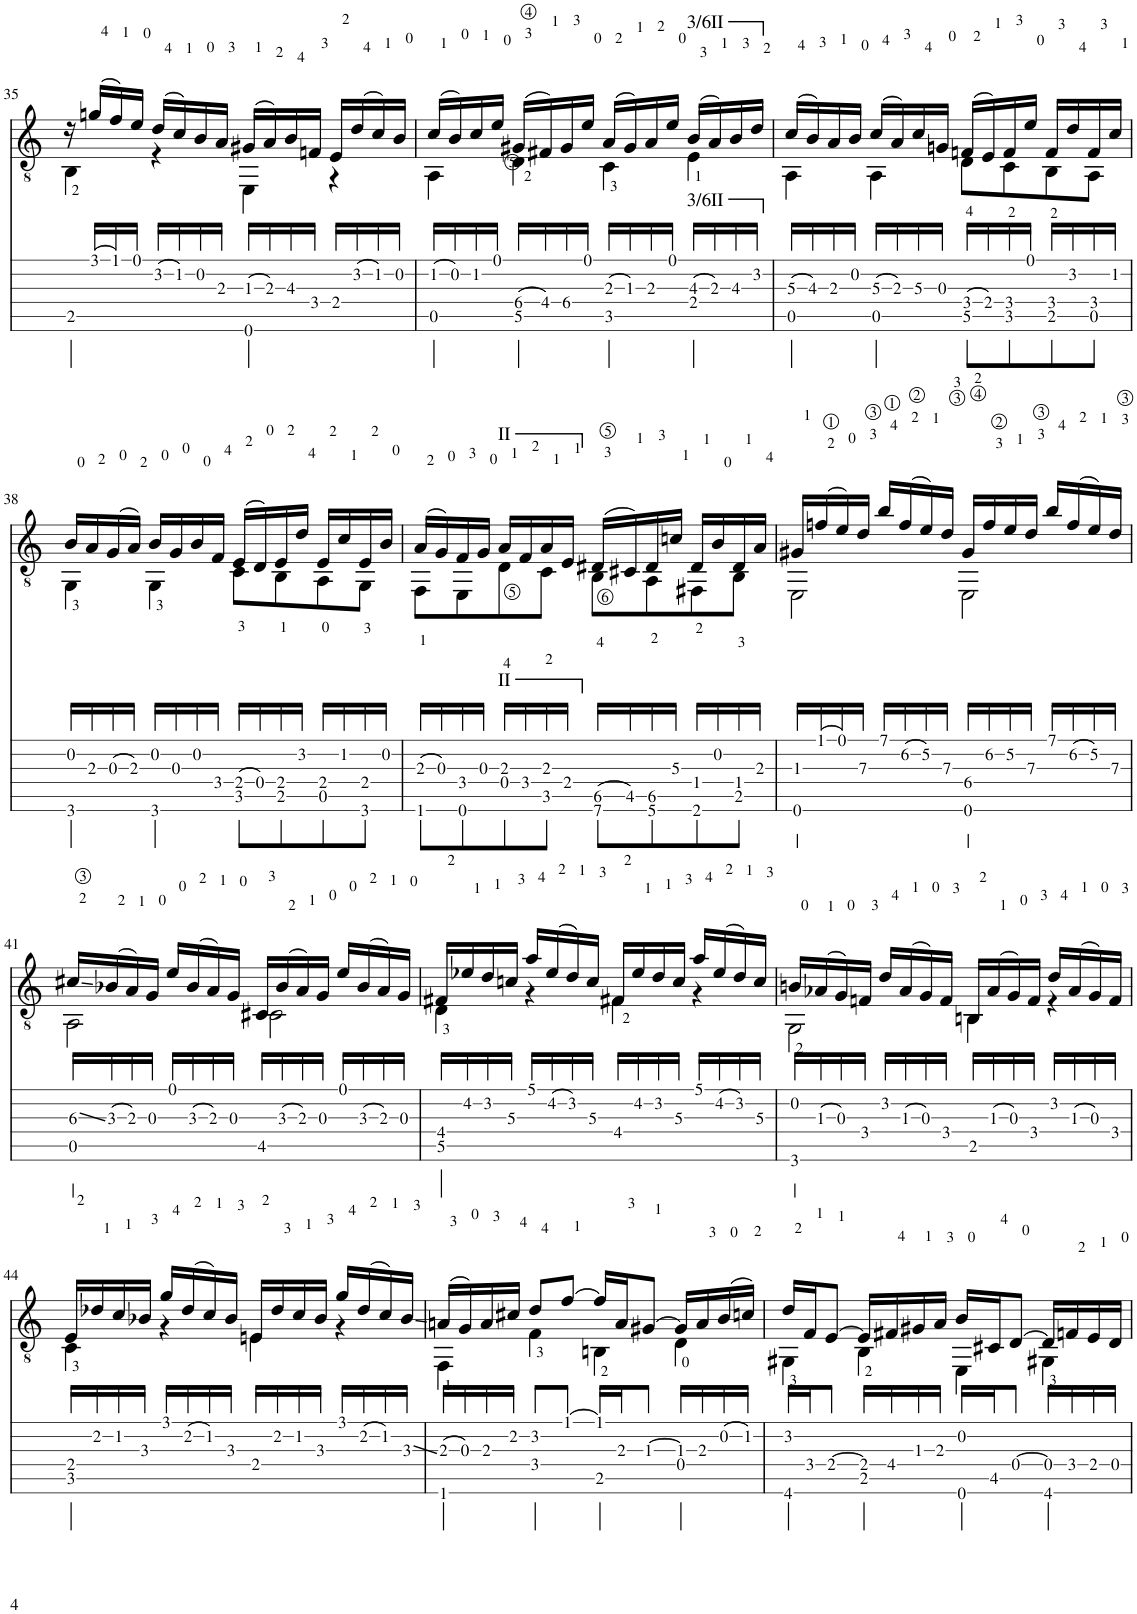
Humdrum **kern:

**kern	**kern
*part2	*part1
*staff2	*staff1
*I"Classical Guitar [Tablature]	*I"Klassieke gitaar
!!LO:PB:g=z
*	*clefGv2
*k[]	*k[]
*M2/2	*M2/2
*met(c|)	*met(c|)
=35	=35
*^	*^
16r	4BB\	16r	4BB\
(16gn/LL	.	(16gn/LL	.
16f/)	.	16f/)	.
16e/JJ	.	16e/JJ	.
(16d/LL	4r	(16d/LL	4r
16c/)	.	16c/)	.
16B/	.	16B/	.
16A/JJ	.	16A/JJ	.
(16G#X/LL	4EE\	(16G#X/LL	4EE\
16A/)	.	16A/)	.
16B/	.	16B/	.
16Fn/JJ	.	16Fn/JJ	.
16E/LL	4r	16E/LL	4r
(16d/	.	(16d/	.
16c/)	.	16c/)	.
16B/JJ	.	16B/JJ	.
=36	=36	=36	=36
(16c/LL	4AA\	(16c/LL	4AA\
16B/)	.	16B/)	.
16c/	.	16c/	.
16e/JJ	.	16e/JJ	.
(16G#X/LL	4D\	(16G#X/LL	4D<\
16F#X/)	.	16F#X/)	.
16G#/	.	16G#/	.
16e/JJ	.	16e/JJ	.
(16A/LL	4C\	(16A/LL	4C\
16G#/)	.	16G#/)	.
16A/	.	16A/	.
16e/JJ	.	16e/JJ	.
!	!	!LO:TX:a:t=3/6II	!
!LO:TX:a:t=3/6II	!	!	!
(16B/LL	4E\	(16B/LL	4E\
16A/)	.	16A/)	.
16B/	.	16B/	.
16d/JJ	.	16d/JJ	.
=37	=37	=37	=37
(16c/LL	4AA\	(16c/LL	4AA\
16B/)	.	16B/)	.
16A/	.	16A/	.
16B/JJ	.	16B/JJ	.
(16c/LL	4AA\	(16c/LL	4AA\
16A/)	.	16A/)	.
16c/	.	16c/	.
16Gn/JJ	.	16Gn/JJ	.
(16Fn/LL	8D\L	(16Fn/LL	8D<\L
16E/)	.	16E/)	.
16F/	8C\	16F/	8C<\
16e/JJ	.	16e/JJ	.
16F/LL	8BB\	16F/LL	8BB<\
16d/	.	16d/	.
16F/	8AA\J	16F/	8AA\J
16c/JJ	.	16c/JJ	.
!!LO:LB:g=z	!!
=38	=38	=38	=38
16B/LL	4GG\	16B/LL	4GG\
16A/	.	16A/	.
(16G/	.	(16G/	.
16A/JJ)	.	16A/JJ)	.
16B/LL	4GG\	16B/LL	4GG\
16G/	.	16G/	.
16B/	.	16B/	.
16F/JJ	.	16F/JJ	.
(16E/LL	8C\L	(16E/LL	8C<\L
16D/)	.	16D/)	.
16E/	8BB\	16E/	8BB<\
16d/JJ	.	16d/JJ	.
16E/LL	8AA\	16E/LL	8AA<\
16c/	.	16c/	.
16E/	8GG\J	16E/	8GG<\J
16B/JJ	.	16B/JJ	.
=39	=39	=39	=39
(16A/LL	8FF\L	(16A/LL	8FF<\L
16G/)	.	16G/)	.
16F/	8EE\	16F/	8EE\
16G/JJ	.	16G/JJ	.
!	!	!LO:TX:a:t=II	!
!LO:TX:a:t=II	!	!	!
16A/LL	8D\	16A/LL	8D<\
16F/	.	16F/	.
16A/	8C\J	16A/	8C<\J
16E/JJ	.	16E/JJ	.
(16D#X/LL	8BB\L	(16D#X/LL	8BB<\L
16C#X/)	.	16C#X/)	.
16D#/	8AA\	16D#/	8AA<\
16cn/JJ	.	16cn/JJ	.
16D#/LL	8FF#X\	16D#/LL	8FF#X<\
16B/	.	16B/	.
16D#/	8BB\J	16D#/	8BB<\J
16A/JJ	.	16A/JJ	.
=40	=40	=40	=40
16G#X/LL	2EE\	16G#X/LL	2EE\
(16fn/	.	(16fn/	.
16e/)	.	16e/)	.
16d/JJ	.	16d/JJ	.
16b/LL	.	16b/LL	.
(16f/	.	(16f/	.
16e/)	.	16e/)	.
16d/JJ	.	16d/JJ	.
16G#/LL	2EE\	16G#/LL	2EE\
16f/	.	16f/	.
16e/	.	16e/	.
16d/JJ	.	16d/JJ	.
16b/LL	.	16b/LL	.
(16f/	.	(16f/	.
16e/)	.	16e/)	.
16d/JJ	.	16d/JJ	.
!!LO:LB:g=z	!!
=41	=41	=41	=41
16c#X/LL	2AA\	16c#X/LL	2AA\
(16B-X/	.	(16B-X/	.
16A/)	.	16A/)	.
16G/JJ	.	16G/JJ	.
16e/LL	.	16e/LL	.
(16B-/	.	(16B-/	.
16A/)	.	16A/)	.
16G/JJ	.	16G/JJ	.
16C#X/LL	2r	16C#X/LL	2C#\
(16B-/	.	(16B-/	.
16A/)	.	16A/)	.
16G/JJ	.	16G/JJ	.
16e/LL	.	16e/LL	.
(16B-/	.	(16B-/	.
16A/)	.	16A/)	.
16G/JJ	.	16G/JJ	.
=42	=42	=42	=42
16F#X/LL	4D\	16F#X/LL	4D\
16e-X/	.	16e-X/	.
16d/	.	16d/	.
16cn/JJ	.	16cn/JJ	.
16a/LL	4r	16a/LL	4r
(16e-/	.	(16e-/	.
16d/)	.	16d/)	.
16c/JJ	.	16c/JJ	.
16F#X/LL	4r	16F#X/LL	4F#\
16e-/	.	16e-/	.
16d/	.	16d/	.
16c/JJ	.	16c/JJ	.
16a/LL	4r	16a/LL	4r
(16e-/	.	(16e-/	.
16d/)	.	16d/)	.
16c/JJ	.	16c/JJ	.
=43	=43	=43	=43
16Bn/LL	2GG\	16Bn/LL	2GG\
(16A-X/	.	(16A-X/	.
16G/)	.	16G/)	.
16Fn/JJ	.	16Fn/JJ	.
16d/LL	.	16d/LL	.
(16A-/	.	(16A-/	.
16G/)	.	16G/)	.
16F/JJ	.	16F/JJ	.
16BB/LL	4r	16BB/LL	4BBn\
(16A-/	.	(16A-/	.
16G/)	.	16G/)	.
16F/JJ	.	16F/JJ	.
16d/LL	4r	16d/LL	4r
(16A-/	.	(16A-/	.
16G/)	.	16G/)	.
16F/JJ	.	16F/JJ	.
!!LO:LB:g=z	!!
=44	=44	=44	=44
16E/LL	4C\	16E/LL	4C\
16d-X/	.	16d-X/	.
16c/	.	16c/	.
16B-X/JJ	.	16B-X/JJ	.
16g/LL	4r	16g/LL	4r
(16d-/	.	(16d-/	.
16c/)	.	16c/)	.
16B-/JJ	.	16B-/JJ	.
16En/LL	4r	16En/LL	4E\
16d-/	.	16d-/	.
16c/	.	16c/	.
16B-/JJ	.	16B-/JJ	.
16g/LL	4r	16g/LL	4r
(16d-/	.	(16d-/	.
16c/)	.	16c/)	.
16B-/JJ	.	16B-/JJ	.
=45	=45	=45	=45
(16An/LL	4FF\	(16An/LL	4FF\
16G/)	.	16G/)	.
16A/	.	16A/	.
16c#X/JJ	.	16c#X/JJ	.
8d/L	4F\	8d/L	4F\
[8f/J	.	[8f/J	.
16f/LL]	4BBn\	16f/LL]	4BBn\
16A/J	.	16A/J	.
[8G#X/J	.	[8G#X/J	.
16G#/LL]	4D\	16G#/LL]	4D\
16A/	.	16A/	.
(16B/	.	(16B/	.
16cn/JJ)	.	16cn/JJ)	.
=46	=46	=46	=46
16d/LL	4GG#X\	16d/LL	4GG#X\
16F/J	.	16F/J	.
[8E/J	.	[8E/J	.
16E/LL]	4BB\	16E/LL]	4BB\
16F#X/	.	16F#X/	.
16G#X/	.	16G#X/	.
16A/JJ	.	16A/JJ	.
16B/LL	4EE\	16B/LL	4EE\
16C#X/J	.	16C#X/J	.
[8D/J	.	[8D/J	.
16D/LL]	4GG#X\	16D/LL]	4GG#X\
16Fn/	.	16Fn/	.
16E/	.	16E/	.
16D/JJ	.	16D/JJ	.
*v	*v	*	*
*	*v	*v
=	=
*-	*-
